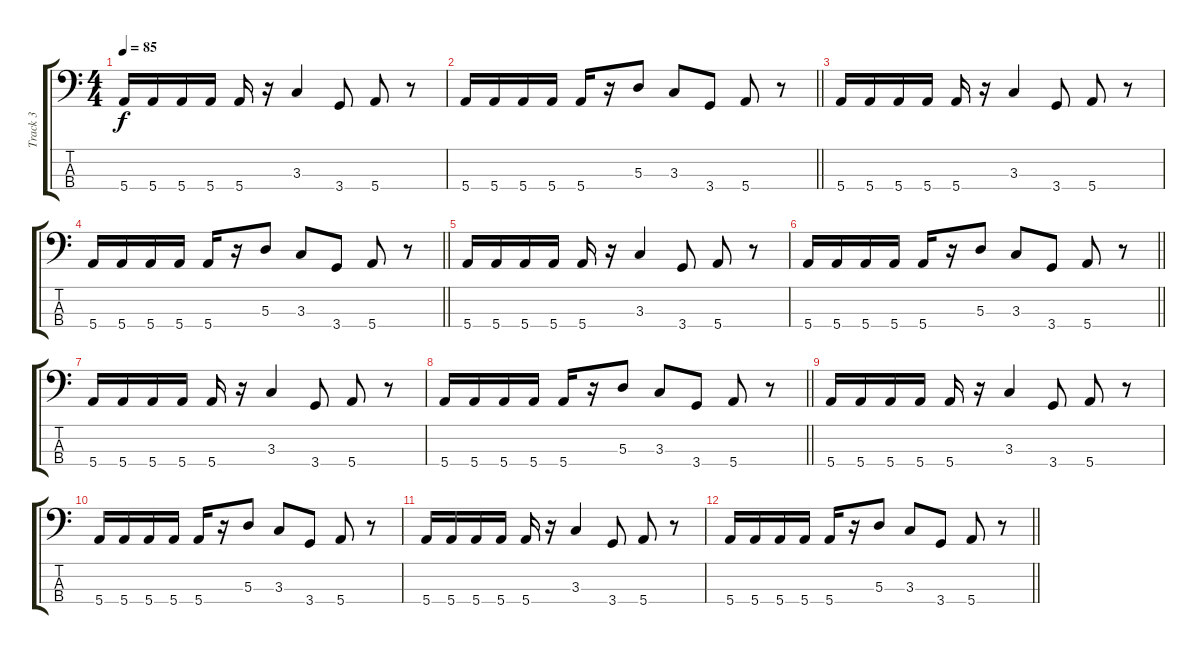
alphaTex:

\track ("Track 3" "Track 3") {instrument electricbassfinger}
\staff {score tabs}
\tuning (G2 D2 A1 E1) {hide}
\ts (4 4)
\tempo 85
\clef f4
\ks c
5.4.16{dy f} 5.4.16 5.4.16 5.4.16 5.4.16 r.16 3.3.4 3.4.8 5.4.8 r.8 |
\barLineRight lightlight
5.4.16 5.4.16 5.4.16 5.4.16 5.4.16 r.16 5.3.8 3.3.8 3.4.8 5.4.8 r.8 |
5.4.16 5.4.16 5.4.16 5.4.16 5.4.16 r.16 3.3.4 3.4.8 5.4.8 r.8 |
\barLineRight lightlight
5.4.16 5.4.16 5.4.16 5.4.16 5.4.16 r.16 5.3.8 3.3.8 3.4.8 5.4.8 r.8 |
5.4.16 5.4.16 5.4.16 5.4.16 5.4.16 r.16 3.3.4 3.4.8 5.4.8 r.8 |
\barLineRight lightlight
5.4.16 5.4.16 5.4.16 5.4.16 5.4.16 r.16 5.3.8 3.3.8 3.4.8 5.4.8 r.8 |
5.4.16 5.4.16 5.4.16 5.4.16 5.4.16 r.16 3.3.4 3.4.8 5.4.8 r.8 |
\barLineRight lightlight
5.4.16 5.4.16 5.4.16 5.4.16 5.4.16 r.16 5.3.8 3.3.8 3.4.8 5.4.8 r.8 |
5.4.16 5.4.16 5.4.16 5.4.16 5.4.16 r.16 3.3.4 3.4.8 5.4.8 r.8 |
5.4.16 5.4.16 5.4.16 5.4.16 5.4.16 r.16 5.3.8 3.3.8 3.4.8 5.4.8 r.8 |
5.4.16 5.4.16 5.4.16 5.4.16 5.4.16 r.16 3.3.4 3.4.8 5.4.8 r.8 |
\barLineRight lightlight
5.4.16 5.4.16 5.4.16 5.4.16 5.4.16 r.16 5.3.8 3.3.8 3.4.8 5.4.8 r.8
